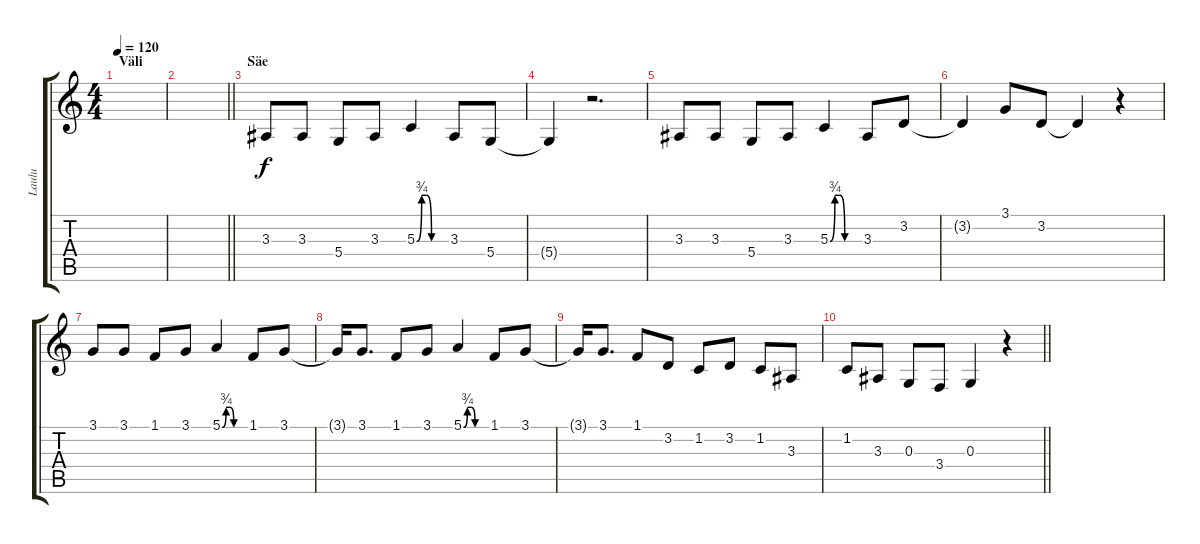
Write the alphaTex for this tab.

\track ("Laulu" "Laulu") {instrument lead6voice}
\staff {score tabs}
\tuning (E4 B3 G3 D3 A2 E2) {hide}
\ts (4 4)
\section ("" "Väli")
\tempo 120
\clef g2
\ks c
|
\barLineRight lightlight
|
\section ("" "Säe")
3.3.8 3.3.8 5.4.8 3.3.8 5.3{be (custom 0 0 10 3 20 3 30 0 60 0)}.4 3.3.8 5.4.8 |
5.4{t}.4 r.2{d} |
3.3.8 3.3.8 5.4.8 3.3.8 5.3{be (custom 0 0 10 3 20 3 30 0 60 0)}.4 3.3.8 3.2.8 |
3.2{t}.4 3.1.8 3.2.8 3.2{t}.4 r.4 |
3.1.8 3.1.8 1.1.8 3.1.8 5.1{be (custom 0 0 10 3 20 3 30 0 60 0)}.4 1.1.8 3.1.8 |
3.1{t}.16 3.1.8{d} 1.1.8 3.1.8 5.1{be (custom 0 0 10 3 20 3 30 0 60 0)}.4 1.1.8 3.1.8 |
3.1{t}.16 3.1.8{d} 1.1.8 3.2.8 1.2.8 3.2.8 1.2.8 3.3.8 |
\barLineRight lightlight
1.2.8 3.3.8 0.3.8 3.4.8 0.3.4 r.4
